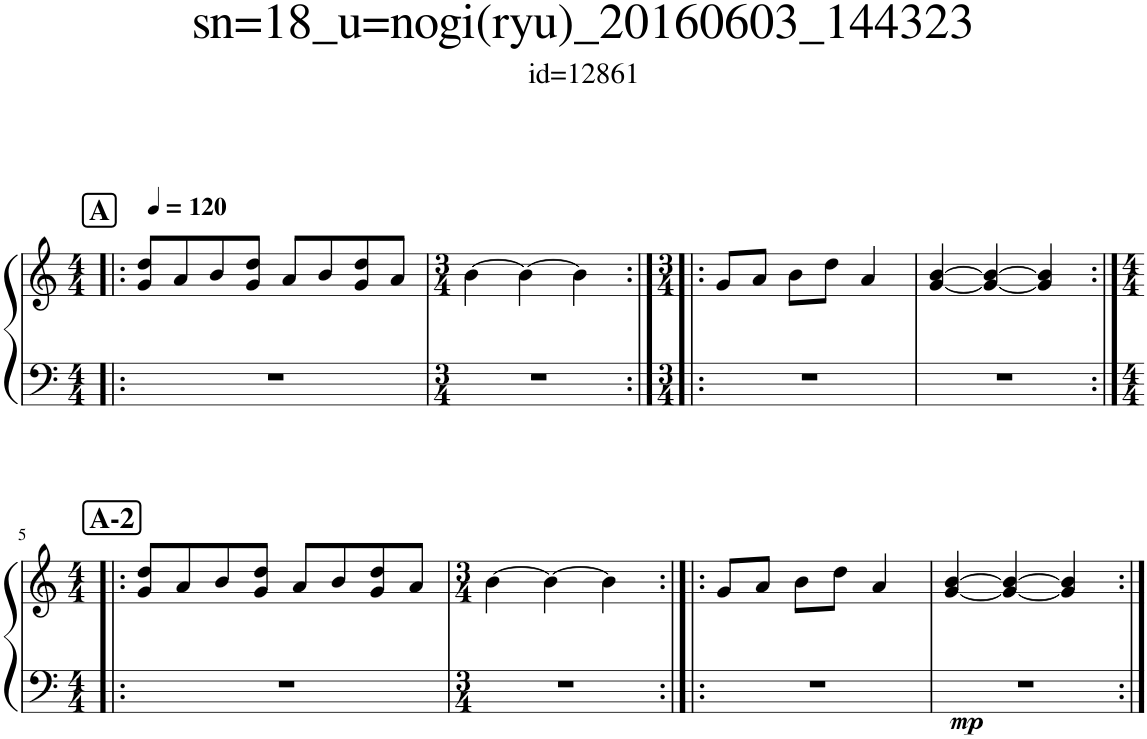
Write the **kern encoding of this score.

**kern	**kern	**dynam
*part1	*part1	*part1
*staff2	*staff1	*staff1/2
*I"ハープ	*	*
*clefF4	*clefG2	*
*k[]	*k[]	*
*M4/4	*M4/4	*
*MM120	*MM120	*
!!LO:REH:place=s1:a:B:cj:fs=14:t=A
=1!|:	=1!|:	=1!|:
1r	8g/ 8dd/L	.
.	8a/	.
.	8b/	.
.	8g/ 8dd/J	.
.	8a/L	.
.	8b/	.
.	8g/ 8dd/	.
.	8a/J	.
=2	=2	=2
*M3/4	*M3/4	*
2.r	[4b\	.
.	4b\_	.
.	4b\]	.
=3:|!|:	=3:|!|:	=3:|!|:
*M3/4	*M3/4	*
2.r	8g/L	.
.	8a/J	.
.	8b\L	.
.	8dd\J	.
.	4a/	.
=4	=4	=4
2.r	[4g/ [4b/	.
.	4g/_ 4b/_	.
.	4g/] 4b/]	.
!!LO:LB:g=z
!!LO:REH:place=s1:a:B:cj:fs=14:t=A-2
=5:|!|:	=5:|!|:	=5:|!|:
*M4/4	*M4/4	*
1r	8g/ 8dd/L	.
.	8a/	.
.	8b/	.
.	8g/ 8dd/J	.
.	8a/L	.
.	8b/	.
.	8g/ 8dd/	.
.	8a/J	.
=6	=6	=6
*M3/4	*M3/4	*
2.r	[4b\	.
.	4b\_	.
.	4b\]	.
=7:|!|:	=7:|!|:	=7:|!|:
2.r	8g/L	.
.	8a/J	.
.	8b\L	.
.	8dd\J	.
.	4a/	.
=8	=8	=8
!	!	!LO:DY:b=2
2.r	[4g/ [4b/	mp
.	4g/_ 4b/_	.
.	4g/] 4b/]	.
=:|!	=:|!	=:|!
*-	*-	*-
